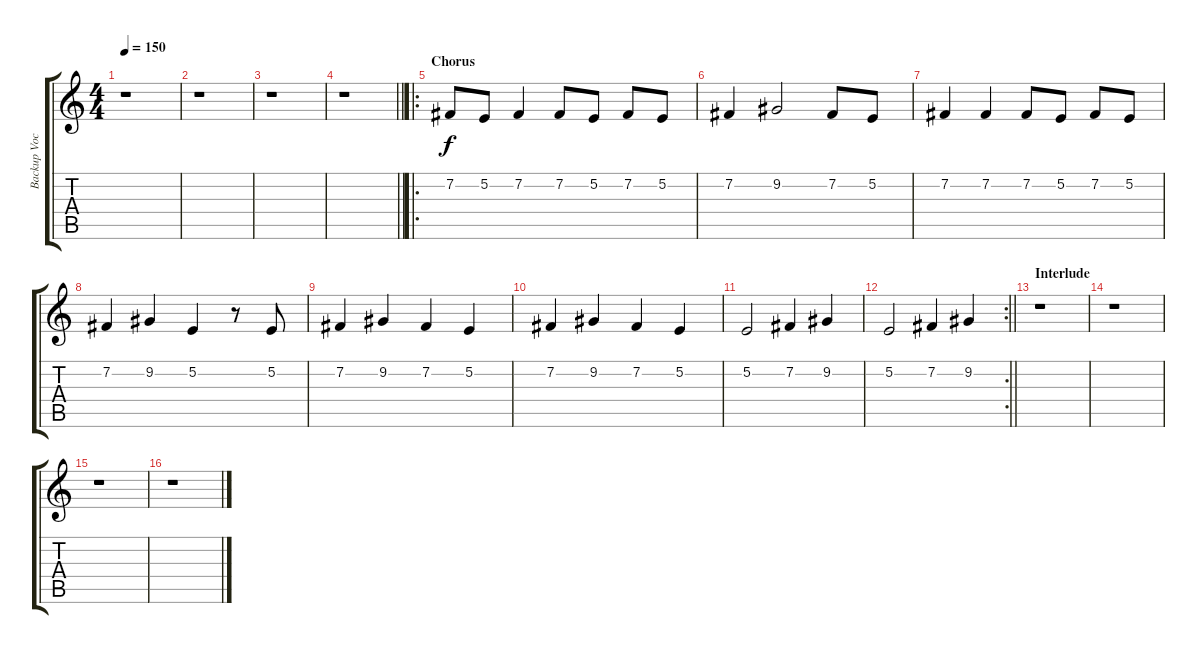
\track ("Backup Vocals" "Backup Voc") {instrument churchorgan}
\staff {score tabs}
\tuning (E4 B3 G3 D3 A2 E2) {hide}
\ts (4 4)
\tempo 150
\clef g2
\ks c
r.1{dy f} |
r.1 |
r.1 |
\barLineRight lightlight
r.1 |
\ro
\section ("" "Chorus")
7.2.8 5.2.8 7.2.4 7.2.8 5.2.8 7.2.8 5.2.8 |
7.2.4 9.2.2 7.2.8 5.2.8 |
7.2.4 7.2.4 7.2.8 5.2.8 7.2.8 5.2.8 |
7.2.4 9.2.4 5.2.4 r.8 5.2.8 |
7.2.4 9.2.4 7.2.4 5.2.4 |
7.2.4 9.2.4 7.2.4 5.2.4 |
5.2.2 7.2.4 9.2.4 |
\rc 2
\barLineRight lightlight
5.2.2 7.2.4 9.2.4 |
\section ("" "Interlude")
r.1 |
r.1 |
r.1 |
r.1
